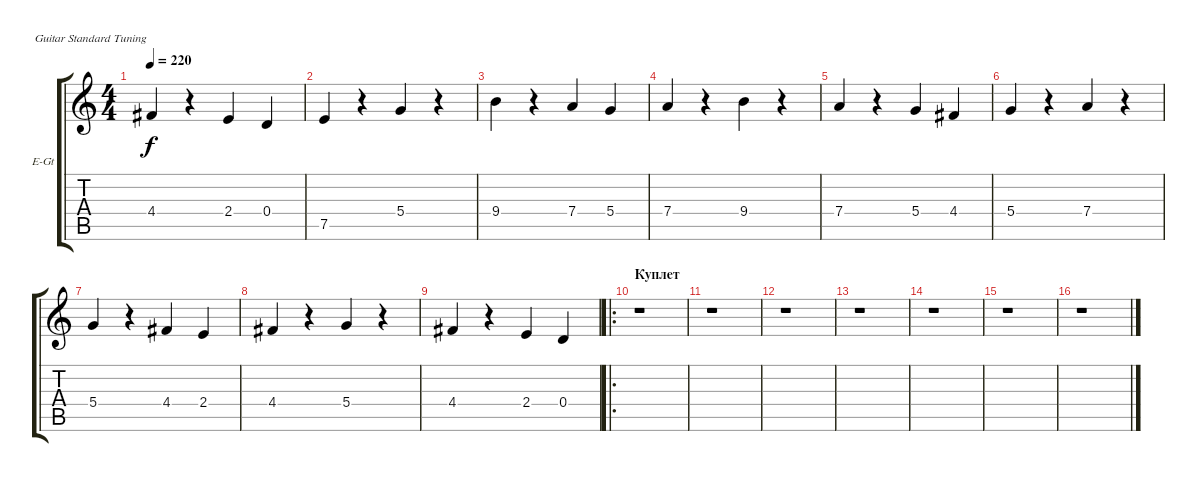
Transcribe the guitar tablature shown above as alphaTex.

\bracketExtendMode groupsimilarinstruments
\firstSystemTrackNameOrientation horizontal
\otherSystemsTrackNameOrientation horizontal
\track ("Гитара 3" "E-Gt") {instrument electricguitarclean}
\staff {score tabs}
\tuning (E4 B3 G3 D3 A2 E2)
\ts (4 4)
\tempo 220
\clef g2
\ks c
4.4.4{dy f} r.4 2.4.4 0.4.4 |
7.5.4 r.4 5.4.4 r.4 |
9.4.4 r.4 7.4.4 5.4.4 |
7.4.4 r.4 9.4.4 r.4 |
7.4.4 r.4 5.4.4 4.4.4 |
5.4.4 r.4 7.4.4 r.4 |
5.4.4 r.4 4.4.4 2.4.4 |
4.4.4 r.4 5.4.4 r.4 |
4.4.4 r.4 2.4.4 0.4.4 |
\ro
\section ("" "Куплет")
r.1 |
r.1 |
r.1 |
r.1 |
r.1 |
r.1 |
r.1
